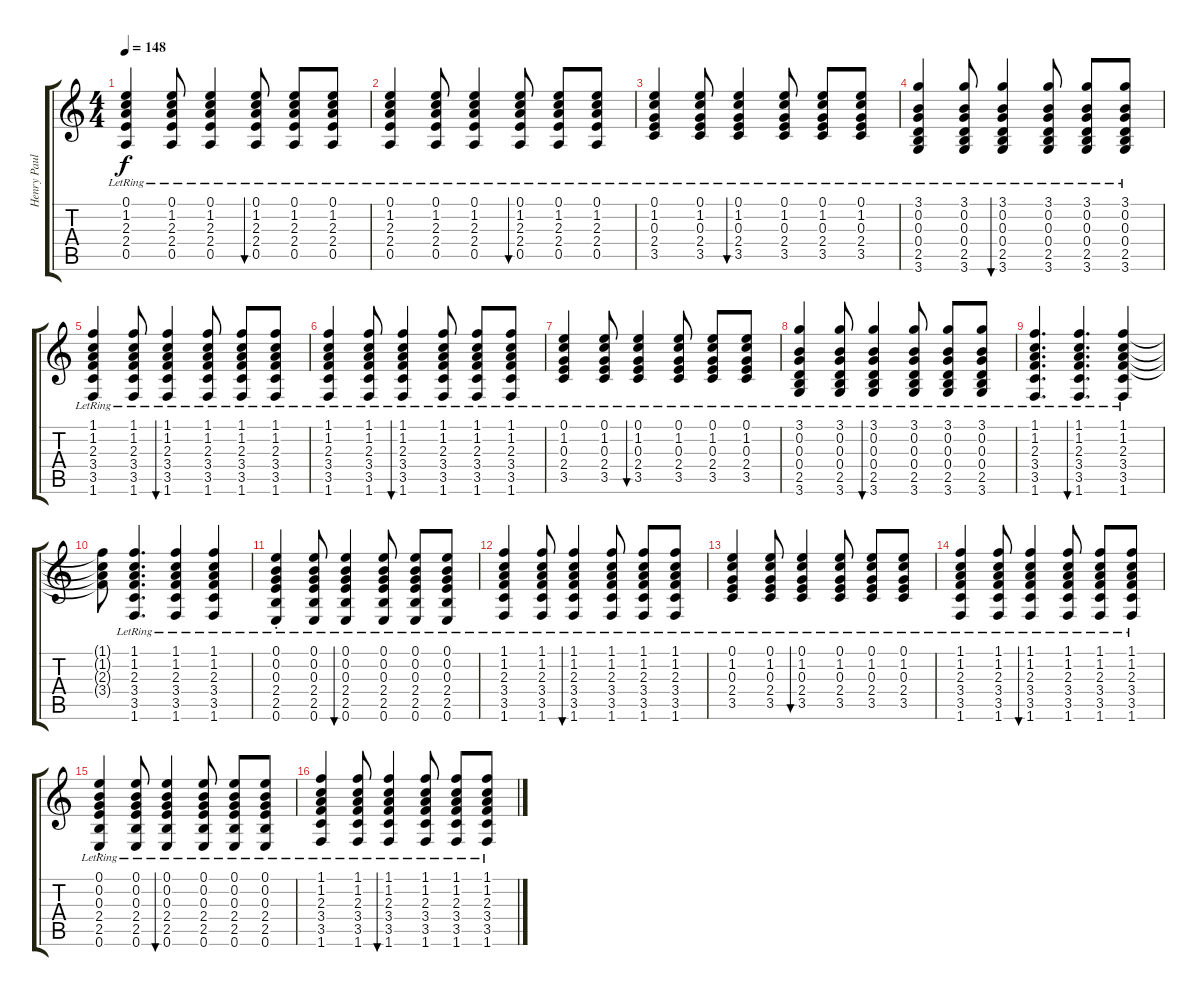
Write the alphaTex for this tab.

\track ("Henry Paul Guitar" "Henry Paul") {instrument acousticguitarsteel}
\staff {score tabs}
\tuning (E4 B3 G3 D3 A2 E2) {hide}
\ts (4 4)
\tempo 148
\clef g2
\ks c
(0.1{lr} 1.2{lr} 2.3{lr} 2.4{lr} 0.5{lr}).4{dy f} (0.1{lr} 1.2{lr} 2.3{lr} 2.4{lr} 0.5{lr}).8 (0.1{lr} 1.2{lr} 2.3{lr} 2.4{lr} 0.5{lr}).4 (0.1{lr} 1.2{lr} 2.3{lr} 2.4{lr} 0.5{lr}).8{bu 60} (0.1{lr} 1.2{lr} 2.3{lr} 2.4{lr} 0.5{lr}).8 (0.1{lr} 1.2{lr} 2.3{lr} 2.4{lr} 0.5{lr}).8 |
(0.1{lr} 1.2{lr} 2.3{lr} 2.4{lr} 0.5{lr}).4 (0.1{lr} 1.2{lr} 2.3{lr} 2.4{lr} 0.5{lr}).8 (0.1{lr} 1.2{lr} 2.3{lr} 2.4{lr} 0.5{lr}).4 (0.1{lr} 1.2{lr} 2.3{lr} 2.4{lr} 0.5{lr}).8{bu 60} (0.1{lr} 1.2{lr} 2.3{lr} 2.4{lr} 0.5{lr}).8 (0.1{lr} 1.2{lr} 2.3{lr} 2.4{lr} 0.5{lr}).8 |
(0.1{lr} 1.2{lr} 0.3{lr} 2.4{lr} 3.5{lr}).4 (0.1{lr} 1.2{lr} 0.3{lr} 2.4{lr} 3.5{lr}).8 (0.1{lr} 1.2{lr} 0.3{lr} 2.4{lr} 3.5{lr}).4{bu 60} (0.1{lr} 1.2{lr} 0.3{lr} 2.4{lr} 3.5{lr}).8 (0.1{lr} 1.2{lr} 0.3{lr} 2.4{lr} 3.5{lr}).8 (0.1{lr} 1.2{lr} 0.3{lr} 2.4{lr} 3.5{lr}).8 |
(3.1{lr} 0.2{lr} 0.3{lr} 0.4{lr} 2.5{lr} 3.6).4 (3.1{lr} 0.2{lr} 0.3{lr} 0.4{lr} 2.5{lr} 3.6).8 (3.1{lr} 0.2{lr} 0.3{lr} 0.4{lr} 2.5{lr} 3.6).4{bu 60} (3.1{lr} 0.2{lr} 0.3{lr} 0.4{lr} 2.5{lr} 3.6).8 (3.1{lr} 0.2{lr} 0.3{lr} 0.4{lr} 2.5{lr} 3.6).8 (3.1{lr} 0.2{lr} 0.3{lr} 0.4{lr} 2.5{lr} 3.6).8 |
(1.1{lr} 1.2{lr} 2.3{lr} 3.4{lr} 3.5{lr} 1.6{lr}).4 (1.1{lr} 1.2{lr} 2.3{lr} 3.4{lr} 3.5{lr} 1.6{lr}).8 (1.1{lr} 1.2{lr} 2.3{lr} 3.4{lr} 3.5{lr} 1.6{lr}).4{bu 60} (1.1{lr} 1.2{lr} 2.3{lr} 3.4{lr} 3.5{lr} 1.6{lr}).8 (1.1{lr} 1.2{lr} 2.3{lr} 3.4{lr} 3.5{lr} 1.6{lr}).8 (1.1{lr} 1.2{lr} 2.3{lr} 3.4{lr} 3.5{lr} 1.6{lr}).8 |
(1.1{lr} 1.2{lr} 2.3{lr} 3.4{lr} 3.5{lr} 1.6{lr}).4 (1.1{lr} 1.2{lr} 2.3{lr} 3.4{lr} 3.5{lr} 1.6{lr}).8 (1.1{lr} 1.2{lr} 2.3{lr} 3.4{lr} 3.5{lr} 1.6{lr}).4{bu 60} (1.1{lr} 1.2{lr} 2.3{lr} 3.4{lr} 3.5{lr} 1.6{lr}).8 (1.1{lr} 1.2{lr} 2.3{lr} 3.4{lr} 3.5{lr} 1.6{lr}).8 (1.1{lr} 1.2{lr} 2.3{lr} 3.4{lr} 3.5{lr} 1.6{lr}).8 |
(0.1{lr} 1.2{lr} 0.3{lr} 2.4{lr} 3.5{lr}).4 (0.1{lr} 1.2{lr} 0.3{lr} 2.4{lr} 3.5{lr}).8 (0.1{lr} 1.2{lr} 0.3{lr} 2.4{lr} 3.5{lr}).4{bu 60} (0.1{lr} 1.2{lr} 0.3{lr} 2.4{lr} 3.5{lr}).8 (0.1{lr} 1.2{lr} 0.3{lr} 2.4{lr} 3.5{lr}).8 (0.1{lr} 1.2{lr} 0.3{lr} 2.4{lr} 3.5{lr}).8 |
(3.1{lr} 0.2{lr} 0.3{lr} 0.4{lr} 2.5{lr} 3.6).4 (3.1{lr} 0.2{lr} 0.3{lr} 0.4{lr} 2.5{lr} 3.6).8 (3.1{lr} 0.2{lr} 0.3{lr} 0.4{lr} 2.5{lr} 3.6).4{bu 60} (3.1{lr} 0.2{lr} 0.3{lr} 0.4{lr} 2.5{lr} 3.6).8 (3.1{lr} 0.2{lr} 0.3{lr} 0.4{lr} 2.5{lr} 3.6).8 (3.1{lr} 0.2{lr} 0.3{lr} 0.4{lr} 2.5{lr} 3.6).8 |
(1.1{lr} 1.2{lr} 2.3{lr} 3.4{lr} 3.5{lr} 1.6{lr}).4{d} (1.1{lr} 1.2{lr} 2.3{lr} 3.4{lr} 3.5{lr} 1.6{lr}).4{d bu 60} (1.1{lr} 1.2{lr} 2.3{lr} 3.4{lr} 3.5{lr} 1.6{lr}).4 |
(1.1{t} 1.2{t} 2.3{t} 3.4{t}).8 (1.1{lr} 1.2{lr} 2.3{lr} 3.4{lr} 3.5{lr} 1.6{lr}).4{d} (1.1{lr} 1.2{lr} 2.3{lr} 3.4{lr} 3.5{lr} 1.6{lr}).4 (1.1{lr} 1.2{lr} 2.3{lr} 3.4{lr} 3.5{lr} 1.6{lr}).4 |
(0.1 0.2{lr} 0.3{st lr} 2.4{lr} 2.5{lr} 0.6).4 (0.1 0.2{lr} 0.3{lr} 2.4{lr} 2.5{lr} 0.6).8 (0.1 0.2{lr} 0.3{lr} 2.4{lr} 2.5{lr} 0.6).4{bu 60} (0.1{lr} 0.2{lr} 0.3{lr} 2.4{lr} 2.5{lr} 0.6).8 (0.1{lr} 0.2{lr} 0.3{lr} 2.4{lr} 2.5{lr} 0.6).8 (0.1{lr} 0.2{lr} 0.3{lr} 2.4{lr} 2.5{lr} 0.6).8 |
(1.1{lr} 1.2{lr} 2.3{lr} 3.4{lr} 3.5{lr} 1.6{lr}).4 (1.1{lr} 1.2{lr} 2.3{lr} 3.4{lr} 3.5{lr} 1.6{lr}).8 (1.1{lr} 1.2{lr} 2.3{lr} 3.4{lr} 3.5{lr} 1.6{lr}).4{bu 60} (1.1{lr} 1.2{lr} 2.3{lr} 3.4{lr} 3.5{lr} 1.6{lr}).8 (1.1{lr} 1.2{lr} 2.3{lr} 3.4{lr} 3.5{lr} 1.6{lr}).8 (1.1{lr} 1.2{lr} 2.3{lr} 3.4{lr} 3.5{lr} 1.6{lr}).8 |
(0.1{lr} 1.2{lr} 0.3{lr} 2.4{lr} 3.5{lr}).4 (0.1{lr} 1.2{lr} 0.3{lr} 2.4{lr} 3.5{lr}).8 (0.1{lr} 1.2{lr} 0.3{lr} 2.4{lr} 3.5{lr}).4{bu 60} (0.1{lr} 1.2{lr} 0.3{lr} 2.4{lr} 3.5{lr}).8 (0.1{lr} 1.2{lr} 0.3{lr} 2.4{lr} 3.5{lr}).8 (0.1{lr} 1.2{lr} 0.3{lr} 2.4{lr} 3.5{lr}).8 |
(1.1{lr} 1.2{lr} 2.3{lr} 3.4{lr} 3.5{lr} 1.6{lr}).4 (1.1{lr} 1.2{lr} 2.3{lr} 3.4{lr} 3.5{lr} 1.6{lr}).8 (1.1{lr} 1.2{lr} 2.3{lr} 3.4{lr} 3.5{lr} 1.6{lr}).4{bu 60} (1.1{lr} 1.2{lr} 2.3{lr} 3.4{lr} 3.5{lr} 1.6{lr}).8 (1.1{lr} 1.2{lr} 2.3{lr} 3.4{lr} 3.5{lr} 1.6{lr}).8 (1.1{lr} 1.2{lr} 2.3{lr} 3.4{lr} 3.5{lr} 1.6{lr}).8 |
(0.1 0.2{lr} 0.3{st lr} 2.4{lr} 2.5{lr} 0.6).4 (0.1 0.2{lr} 0.3{lr} 2.4{lr} 2.5{lr} 0.6).8 (0.1 0.2{lr} 0.3{lr} 2.4{lr} 2.5{lr} 0.6).4{bu 60} (0.1{lr} 0.2{lr} 0.3{lr} 2.4{lr} 2.5{lr} 0.6).8 (0.1{lr} 0.2{lr} 0.3{lr} 2.4{lr} 2.5{lr} 0.6).8 (0.1{lr} 0.2{lr} 0.3{lr} 2.4{lr} 2.5{lr} 0.6).8 |
(1.1{lr} 1.2{lr} 2.3{lr} 3.4{lr} 3.5{lr} 1.6{lr}).4 (1.1{lr} 1.2{lr} 2.3{lr} 3.4{lr} 3.5{lr} 1.6{lr}).8 (1.1{lr} 1.2{lr} 2.3{lr} 3.4{lr} 3.5{lr} 1.6{lr}).4{bu 60} (1.1{lr} 1.2{lr} 2.3{lr} 3.4{lr} 3.5{lr} 1.6{lr}).8 (1.1{lr} 1.2{lr} 2.3{lr} 3.4{lr} 3.5{lr} 1.6{lr}).8 (1.1{lr} 1.2{lr} 2.3{lr} 3.4{lr} 3.5{lr} 1.6{lr}).8
